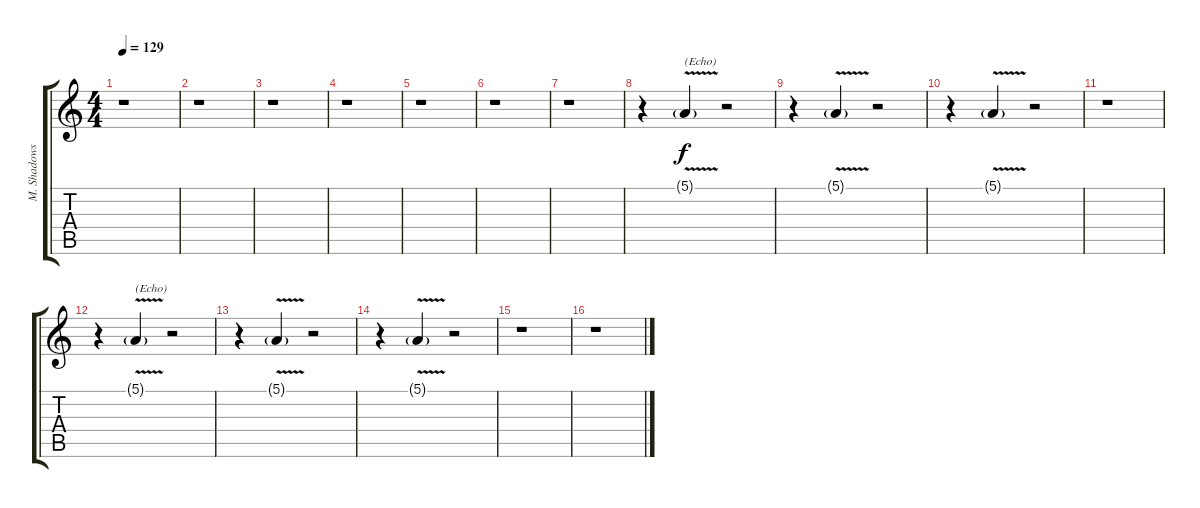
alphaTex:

\track ("M. Shadows (Extra Voice)" "M. Shadows") {instrument clarinet}
\staff {score tabs}
\tuning (E4 B3 G3 D3 A2 D2) {hide}
\ts (4 4)
\tempo 129
\clef g2
\ks c
r.1{dy f} |
r.1 |
r.1 |
r.1 |
r.1 |
r.1 |
r.1 |
r.4 5.1{v g}.4{txt "(Echo)"} r.2 |
r.4 5.1{v g}.4 r.2 |
r.4 5.1{v g}.4 r.2 |
r.1 |
r.4 5.1{v g}.4{txt "(Echo)"} r.2 |
r.4 5.1{v g}.4 r.2 |
r.4 5.1{v g}.4 r.2 |
r.1 |
r.1
